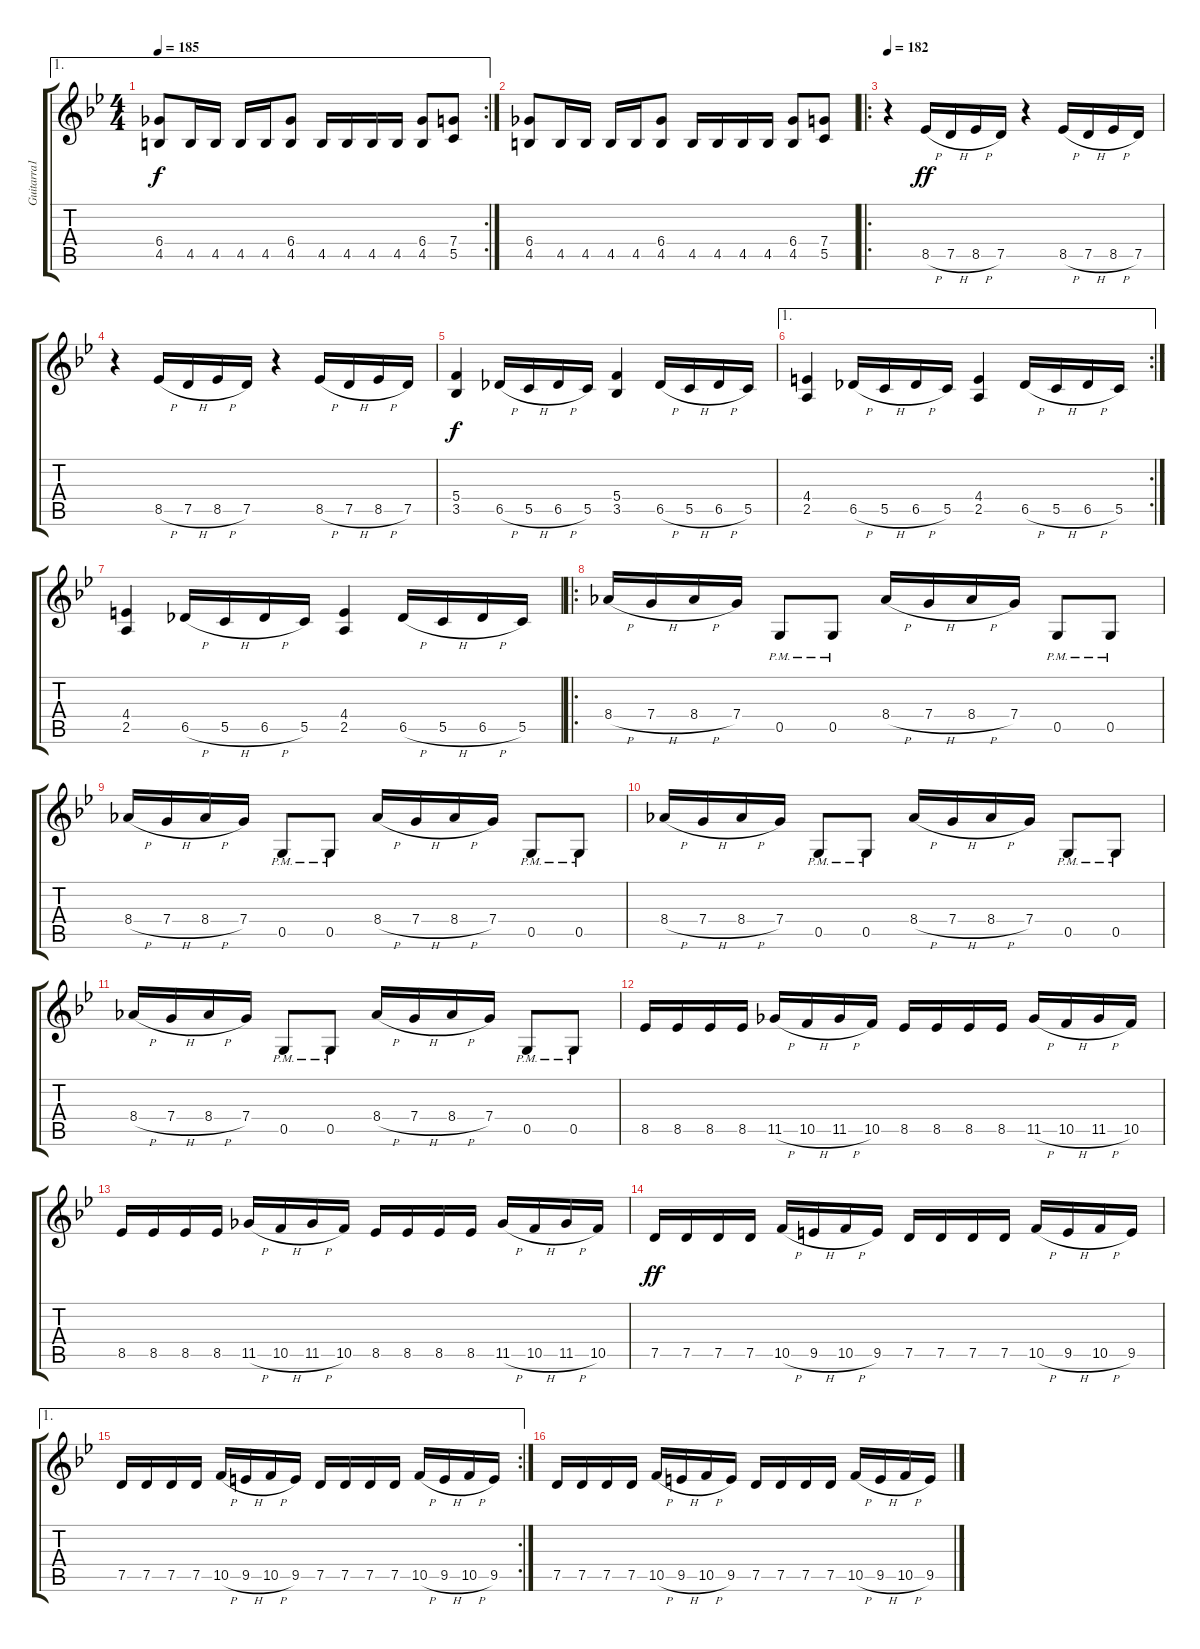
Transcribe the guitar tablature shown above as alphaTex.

\track ("Guitarra1" "Guitarra1") {instrument distortionguitar}
\staff {score tabs}
\tuning (D4 A3 F3 C3 G2 D2) {hide}
\ae 1
\rc 2
\ts (4 4)
\tempo 185
\clef g2
\ks gminor
(6.4 4.5).8{dy f} 4.5.16 4.5.16 4.5.16 4.5.16 (6.4 4.5).8 4.5.16 4.5.16 4.5.16 4.5.16 (6.4 4.5).8 (7.4 5.5).8 |
(6.4 4.5).8 4.5.16 4.5.16 4.5.16 4.5.16 (6.4 4.5).8 4.5.16 4.5.16 4.5.16 4.5.16 (6.4 4.5).8 (7.4 5.5).8 |
\ro
\tempo 182
r.4 8.5{h}.16{dy ff} 7.5{h}.16 8.5{h}.16 7.5.16 r.4 8.5{h}.16 7.5{h}.16 8.5{h}.16 7.5.16 |
r.4 8.5{h}.16 7.5{h}.16 8.5{h}.16 7.5.16 r.4 8.5{h}.16 7.5{h}.16 8.5{h}.16 7.5.16 |
(5.4 3.5).4{dy f} 6.5{h}.16 5.5{h}.16 6.5{h}.16 5.5.16 (5.4 3.5).4 6.5{h}.16 5.5{h}.16 6.5{h}.16 5.5.16 |
\ae 1
\rc 2
(4.4 2.5).4 6.5{h}.16 5.5{h}.16 6.5{h}.16 5.5.16 (4.4 2.5).4 6.5{h}.16 5.5{h}.16 6.5{h}.16 5.5.16 |
(4.4 2.5).4 6.5{h}.16 5.5{h}.16 6.5{h}.16 5.5.16 (4.4 2.5).4 6.5{h}.16 5.5{h}.16 6.5{h}.16 5.5.16 |
\ro
8.4{h}.16 7.4{h}.16 8.4{h}.16 7.4.16 0.5{pm}.8 0.5{pm}.8 8.4{h}.16 7.4{h}.16 8.4{h}.16 7.4.16 0.5{pm}.8 0.5{pm}.8 |
8.4{h}.16 7.4{h}.16 8.4{h}.16 7.4.16 0.5{pm}.8 0.5{pm}.8 8.4{h}.16 7.4{h}.16 8.4{h}.16 7.4.16 0.5{pm}.8 0.5{pm}.8 |
8.4{h}.16 7.4{h}.16 8.4{h}.16 7.4.16 0.5{pm}.8 0.5{pm}.8 8.4{h}.16 7.4{h}.16 8.4{h}.16 7.4.16 0.5{pm}.8 0.5{pm}.8 |
8.4{h}.16 7.4{h}.16 8.4{h}.16 7.4.16 0.5{pm}.8 0.5{pm}.8 8.4{h}.16 7.4{h}.16 8.4{h}.16 7.4.16 0.5{pm}.8 0.5{pm}.8 |
8.5.16 8.5.16 8.5.16 8.5.16 11.5{h}.16 10.5{h}.16 11.5{h}.16 10.5.16 8.5.16 8.5.16 8.5.16 8.5.16 11.5{h}.16 10.5{h}.16 11.5{h}.16 10.5.16 |
8.5.16 8.5.16 8.5.16 8.5.16 11.5{h}.16 10.5{h}.16 11.5{h}.16 10.5.16 8.5.16 8.5.16 8.5.16 8.5.16 11.5{h}.16 10.5{h}.16 11.5{h}.16 10.5.16 |
7.5.16{dy ff} 7.5.16 7.5.16 7.5.16 10.5{h}.16 9.5{h}.16 10.5{h}.16 9.5.16 7.5.16 7.5.16 7.5.16 7.5.16 10.5{h}.16 9.5{h}.16 10.5{h}.16 9.5.16 |
\ae 1
\rc 2
7.5.16 7.5.16 7.5.16 7.5.16 10.5{h}.16 9.5{h}.16 10.5{h}.16 9.5.16 7.5.16 7.5.16 7.5.16 7.5.16 10.5{h}.16 9.5{h}.16 10.5{h}.16 9.5.16 |
7.5.16 7.5.16 7.5.16 7.5.16 10.5{h}.16 9.5{h}.16 10.5{h}.16 9.5.16 7.5.16 7.5.16 7.5.16 7.5.16 10.5{h}.16 9.5{h}.16 10.5{h}.16 9.5.16
